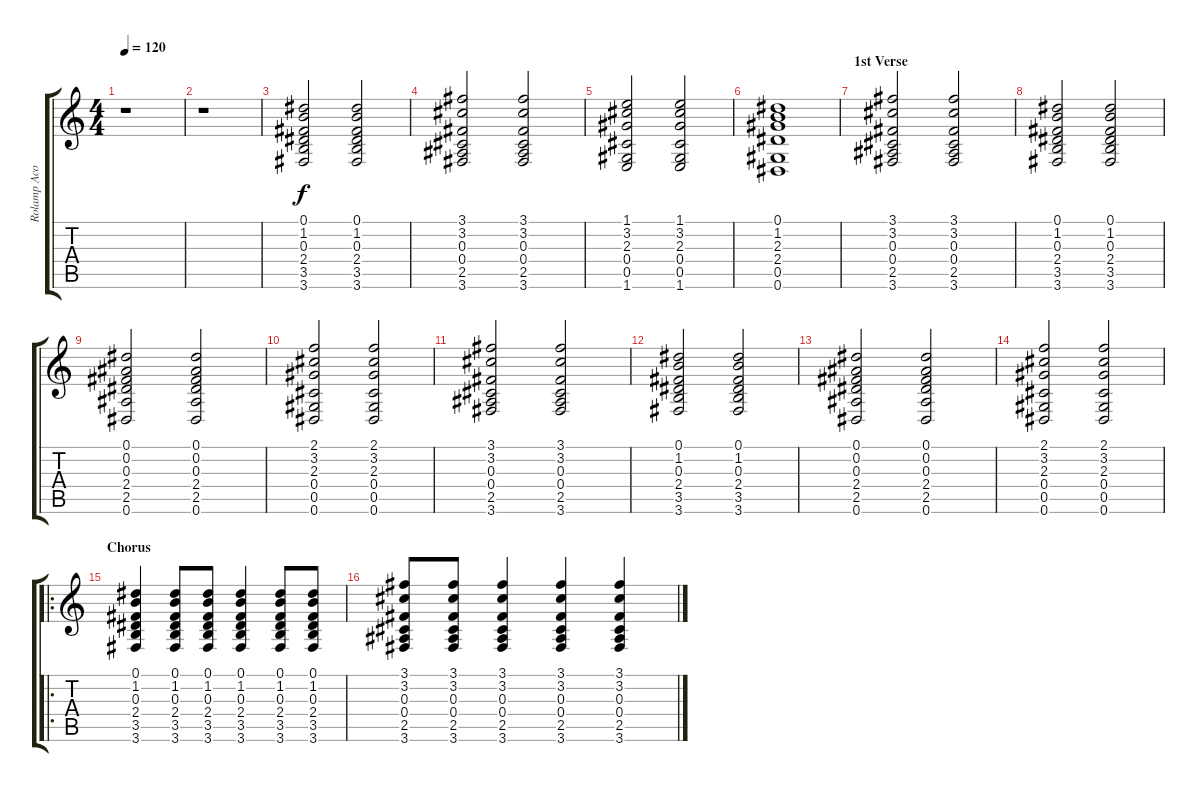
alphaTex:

\track ("Rolamp Acoustic" "Rolamp Aco") {instrument acousticguitarsteel}
\staff {score tabs}
\tuning (Eb4 Bb3 Gb3 Db3 Ab2 Eb2) {hide}
\ts (4 4)
\tempo 120
\clef g2
\ks c
r.1{dy f} |
r.1 |
(0.1 1.2 0.3 2.4 3.5 3.6).2 (0.1 1.2 0.3 2.4 3.5 3.6).2 |
(3.1 3.2 0.3 0.4 2.5 3.6).2 (3.1 3.2 0.3 0.4 2.5 3.6).2 |
(1.1 3.2 2.3 0.4 0.5 1.6).2 (1.1 3.2 2.3 0.4 0.5 1.6).2 |
(0.1 1.2 2.3 2.4 0.5 0.6).1 |
\section ("" "1st Verse")
(3.1 3.2 0.3 0.4 2.5 3.6).2 (3.1 3.2 0.3 0.4 2.5 3.6).2 |
(0.1 1.2 0.3 2.4 3.5 3.6).2 (0.1 1.2 0.3 2.4 3.5 3.6).2 |
(0.1 0.2 0.3 2.4 2.5 0.6).2 (0.1 0.2 0.3 2.4 2.5 0.6).2 |
(2.1 3.2 2.3 0.4 0.5 0.6).2 (2.1 3.2 2.3 0.4 0.5 0.6).2 |
(3.1 3.2 0.3 0.4 2.5 3.6).2 (3.1 3.2 0.3 0.4 2.5 3.6).2 |
(0.1 1.2 0.3 2.4 3.5 3.6).2 (0.1 1.2 0.3 2.4 3.5 3.6).2 |
(0.1 0.2 0.3 2.4 2.5 0.6).2 (0.1 0.2 0.3 2.4 2.5 0.6).2 |
(2.1 3.2 2.3 0.4 0.5 0.6).2 (2.1 3.2 2.3 0.4 0.5 0.6).2 |
\ro
\section ("" "Chorus")
(0.1 1.2 0.3 2.4 3.5 3.6).4 (0.1 1.2 0.3 2.4 3.5 3.6).8 (0.1 1.2 0.3 2.4 3.5 3.6).8 (0.1 1.2 0.3 2.4 3.5 3.6).4 (0.1 1.2 0.3 2.4 3.5 3.6).8 (0.1 1.2 0.3 2.4 3.5 3.6).8 |
(3.1 3.2 0.3 0.4 2.5 3.6).8 (3.1 3.2 0.3 0.4 2.5 3.6).8 (3.1 3.2 0.3 0.4 2.5 3.6).4 (3.1 3.2 0.3 0.4 2.5 3.6).4 (3.1 3.2 0.3 0.4 2.5 3.6).4
